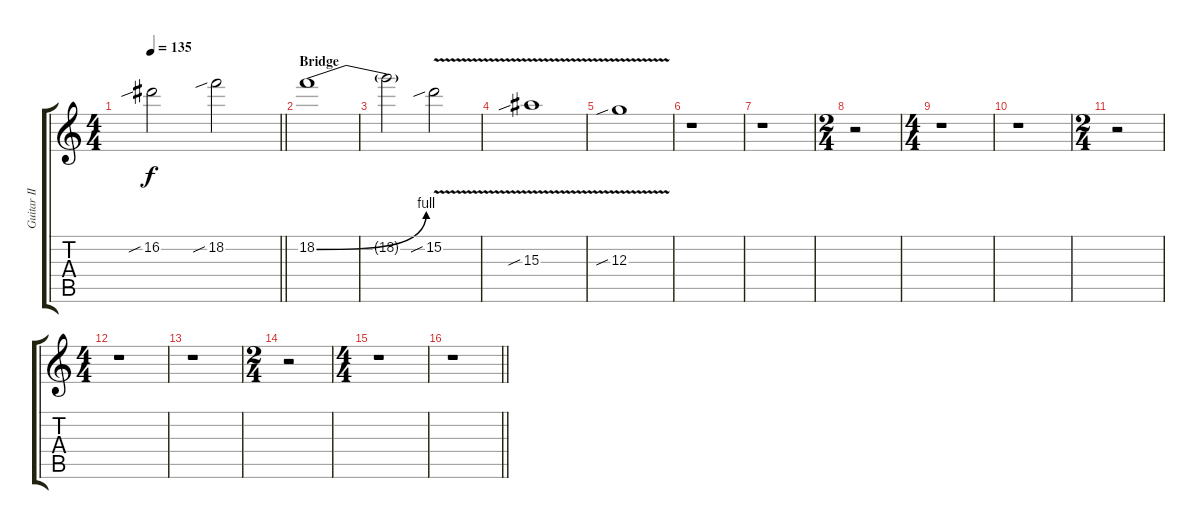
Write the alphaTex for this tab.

\track ("Guitar II" "Guitar II") {instrument overdrivenguitar}
\staff {score tabs}
\tuning (E4 B3 G3 D3 A2 E2) {hide}
\ts (4 4)
\tempo 135
\clef g2
\barLineRight lightlight
\ks c
16.2{sib}.2{dy f} 18.2{sib}.2 |
\section ("" "Bridge")
18.2{be (bend 0 0 60 4)}.1 |
18.2{t}.2 15.2{v sib}.2 |
15.3{v sib}.1 |
12.3{v sib}.1 |
r.1 |
r.1 |
\ts (2 4)
r.2 |
\ts (4 4)
r.1 |
r.1 |
\ts (2 4)
r.2 |
\ts (4 4)
r.1 |
r.1 |
\ts (2 4)
r.2 |
\ts (4 4)
r.1 |
\barLineRight lightlight
r.1
